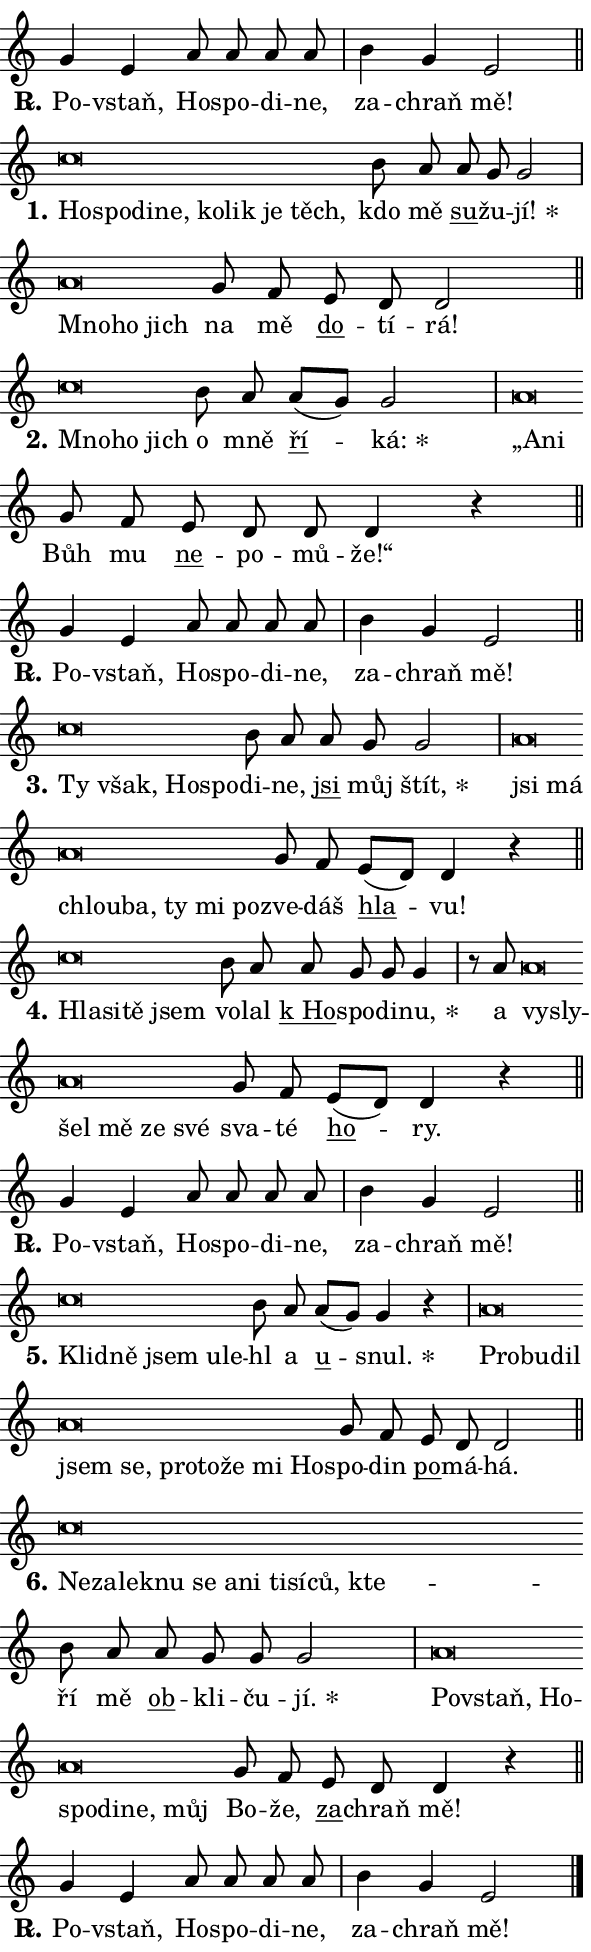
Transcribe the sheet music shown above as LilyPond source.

\version "2.24.0"
\header { tagline = "" }
\paper {
  indent = 0\cm
  top-margin = 0\cm
  right-margin = 0.13\cm % to fit lyric hyphens
  bottom-margin = 0\cm
  left-margin = 0\cm
  paper-width = 10\cm
  page-breaking = #ly:one-page-breaking
  system-system-spacing.basic-distance = #11
  score-system-spacing.basic-distance = #11
  ragged-last = ##f
}


%% Author: Thomas Morley
%% https://lists.gnu.org/archive/html/lilypond-user/2020-05/msg00002.html
#(define (line-position grob)
"Returns position of @var[grob} in current system:
   @code{'start}, if at first time-step
   @code{'end}, if at last time-step
   @code{'middle} otherwise
"
  (let* ((col (ly:item-get-column grob))
         (ln (ly:grob-object col 'left-neighbor))
         (rn (ly:grob-object col 'right-neighbor))
         (col-to-check-left (if (ly:grob? ln) ln col))
         (col-to-check-right (if (ly:grob? rn) rn col))
         (break-dir-left
           (and
             (ly:grob-property col-to-check-left 'non-musical #f)
             (ly:item-break-dir col-to-check-left)))
         (break-dir-right
           (and
             (ly:grob-property col-to-check-right 'non-musical #f)
             (ly:item-break-dir col-to-check-right))))
        (cond ((eqv? 1 break-dir-left) 'start)
              ((eqv? -1 break-dir-right) 'end)
              (else 'middle))))

#(define (tranparent-at-line-position vctor)
  (lambda (grob)
  "Relying on @code{line-position} select the relevant enry from @var{vctor}.
Used to determine transparency,"
    (case (line-position grob)
      ((end) (not (vector-ref vctor 0)))
      ((middle) (not (vector-ref vctor 1)))
      ((start) (not (vector-ref vctor 2))))))

noteHeadBreakVisibility =
#(define-music-function (break-visibility)(vector?)
"Makes @code{NoteHead}s transparent relying on @var{break-visibility}"
#{
  \override NoteHead.transparent =
    #(tranparent-at-line-position break-visibility)
#})

#(define delete-ledgers-for-transparent-note-heads
  (lambda (grob)
    "Reads whether a @code{NoteHead} is transparent.
If so this @code{NoteHead} is removed from @code{'note-heads} from
@var{grob}, which is supposed to be @code{LedgerLineSpanner}.
As a result ledgers are not printed for this @code{NoteHead}"
    (let* ((nhds-array (ly:grob-object grob 'note-heads))
           (nhds-list
             (if (ly:grob-array? nhds-array)
                 (ly:grob-array->list nhds-array)
                 '()))
           ;; Relies on the transparent-property being done before
           ;; Staff.LedgerLineSpanner.after-line-breaking is executed.
           ;; This is fragile ...
           (to-keep
             (remove
               (lambda (nhd)
                 (ly:grob-property nhd 'transparent #f))
               nhds-list)))
      ;; TODO find a better method to iterate over grob-arrays, similiar
      ;; to filter/remove etc for lists
      ;; For now rebuilt from scratch
      (set! (ly:grob-object grob 'note-heads)  '())
      (for-each
        (lambda (nhd)
          (ly:pointer-group-interface::add-grob grob 'note-heads nhd))
        to-keep))))

squashNotes = {
  \override NoteHead.X-extent = #'(-0.2 . 0.2)
  \override NoteHead.Y-extent = #'(-0.75 . 0)
  \override NoteHead.stencil =
    #(lambda (grob)
       (let ((pos (ly:grob-property grob 'staff-position)))
         (begin
           (if (< pos -7) (display "ERROR: Lower brevis then expected\n") (display ""))
           (if (<= pos -6) ly:text-interface::print ly:note-head::print))))
}
unSquashNotes = {
  \revert NoteHead.X-extent
  \revert NoteHead.Y-extent
  \revert NoteHead.stencil
}

hideNotes = \noteHeadBreakVisibility #begin-of-line-visible
unHideNotes = \noteHeadBreakVisibility #all-visible

% work-around for resetting accidentals
% https://lilypond.org/doc/v2.23/Documentation/notation/displaying-rhythms#unmetered-music
cadenzaMeasure = {
  \cadenzaOff
  \partial 1024 s1024
  \cadenzaOn
}

#(define-markup-command (accent layout props text) (markup?)
  "Underline accented syllable"
  (interpret-markup layout props
    #{\markup \override #'(offset . 4.3) \underline { #text }#}))

responsum = \markup \concat {
  "R" \hspace #-1.05 \path #0.1 #'((moveto 0 0.07) (lineto 0.9 0.8)) \hspace #0.05 "."
}

spaceSize = #0.6828661417322834 % exact space size for TeX Gyre Schola

\layout {
  \context {
    \Staff
    \remove "Time_signature_engraver"
    \override LedgerLineSpanner.after-line-breaking = #delete-ledgers-for-transparent-note-heads
  }
  \context {
    \Lyrics {
      \override LyricSpace.minimum-distance = \spaceSize
      \override LyricText.font-name = #"TeX Gyre Schola"
      \override LyricText.font-size = 1
      \override StanzaNumber.font-name = #"TeX Gyre Schola Bold"
      \override StanzaNumber.font-size = 1
    }
  }
  \context {
    \Score 
    \override NoteHead.text =
      #(lambda (grob) 
        (let ((pos (ly:grob-property grob 'staff-position)))
          #{\markup {
            \combine
              \halign #-0.55 \raise #(if (= pos -6) 0 0.5) \override #'(thickness . 2) \draw-line #'(3.2 . 0)
              \musicglyph "noteheads.sM1"
          }#}))
  }
}

% magnetic-lyrics.ily
%
%   written by
%     Jean Abou Samra <jean@abou-samra.fr>
%     Werner Lemberg <wl@gnu.org>
%
%   adapted by
%     Jiri Hon <jiri.hon@gmail.com>
%
% Version 2022-Apr-15

% https://www.mail-archive.com/lilypond-user@gnu.org/msg149350.html

#(define (Left_hyphen_pointer_engraver context)
   "Collect syllable-hyphen-syllable occurrences in lyrics and store
them in properties.  This engraver only looks to the left.  For
example, if the lyrics input is @code{foo -- bar}, it does the
following.

@itemize @bullet
@item
Set the @code{text} property of the @code{LyricHyphen} grob between
@q{foo} and @q{bar} to @code{foo}.

@item
Set the @code{left-hyphen} property of the @code{LyricText} grob with
text @q{foo} to the @code{LyricHyphen} grob between @q{foo} and
@q{bar}.
@end itemize

Use this auxiliary engraver in combination with the
@code{lyric-@/text::@/apply-@/magnetic-@/offset!} hook."
   (let ((hyphen #f)
         (text #f))
     (make-engraver
      (acknowledgers
       ((lyric-syllable-interface engraver grob source-engraver)
        (set! text grob)))
      (end-acknowledgers
       ((lyric-hyphen-interface engraver grob source-engraver)
        ;(when (not (grob::has-interface grob 'lyric-space-interface))
          (set! hyphen grob)));)
      ((stop-translation-timestep engraver)
       (when (and text hyphen)
         (ly:grob-set-object! text 'left-hyphen hyphen))
       (set! text #f)
       (set! hyphen #f)))))

#(define (lyric-text::apply-magnetic-offset! grob)
   "If the space between two syllables is less than the value in
property @code{LyricText@/.details@/.squash-threshold}, move the right
syllable to the left so that it gets concatenated with the left
syllable.

Use this function as a hook for
@code{LyricText@/.after-@/line-@/breaking} if the
@code{Left_@/hyphen_@/pointer_@/engraver} is active."
   (let ((hyphen (ly:grob-object grob 'left-hyphen #f)))
     (when hyphen
       (let ((left-text (ly:spanner-bound hyphen LEFT)))
         (when (grob::has-interface left-text 'lyric-syllable-interface)
           (let* ((common (ly:grob-common-refpoint grob left-text X))
                  (this-x-ext (ly:grob-extent grob common X))
                  (left-x-ext
                   (begin
                     ;; Trigger magnetism for left-text.
                     (ly:grob-property left-text 'after-line-breaking)
                     (ly:grob-extent left-text common X)))
                  ;; `delta` is the gap width between two syllables.
                  (delta (- (interval-start this-x-ext)
                            (interval-end left-x-ext)))
                  (details (ly:grob-property grob 'details))
                  (threshold (assoc-get 'squash-threshold details 0.2)))
             (when (< delta threshold)
               (let* (;; We have to manipulate the input text so that
                      ;; ligatures crossing syllable boundaries are not
                      ;; disabled.  For languages based on the Latin
                      ;; script this is essentially a beautification.
                      ;; However, for non-Western scripts it can be a
                      ;; necessity.
                      (lt (ly:grob-property left-text 'text))
                      (rt (ly:grob-property grob 'text))
                      (is-space (grob::has-interface hyphen 'lyric-space-interface))
                      (space (if is-space " " ""))
                      (extra-delta (if is-space spaceSize 0))
                      ;; Append new syllable.
                      (ltrt-space (if (and (string? lt) (string? rt))
                                (string-append lt space rt)
                                (make-concat-markup (list lt space rt))))
                      ;; Right-align `ltrt` to the right side.
                      (ltrt-space-markup (grob-interpret-markup
                               grob
                               (make-translate-markup
                                (cons (interval-length this-x-ext) 0)
                                (make-right-align-markup ltrt-space)))))
                 (begin
                   ;; Don't print `left-text`.
                   (ly:grob-set-property! left-text 'stencil #f)
                   ;; Set text and stencil (which holds all collected
                   ;; syllables so far) and shift it to the left.
                   (ly:grob-set-property! grob 'text ltrt-space)
                   (ly:grob-set-property! grob 'stencil ltrt-space-markup)
                   (ly:grob-translate-axis! grob (- (- delta extra-delta)) X))))))))))


#(define (lyric-hyphen::displace-bounds-first grob)
   ;; Make very sure this callback isn't triggered too early.
   (let ((left (ly:spanner-bound grob LEFT))
         (right (ly:spanner-bound grob RIGHT)))
     (ly:grob-property left 'after-line-breaking)
     (ly:grob-property right 'after-line-breaking)
     (ly:lyric-hyphen::print grob)))

squashThreshold = #0.4

\layout {
  \context {
    \Lyrics
    \consists #Left_hyphen_pointer_engraver
    \override LyricText.after-line-breaking =
      #lyric-text::apply-magnetic-offset!
    \override LyricHyphen.stencil = #lyric-hyphen::displace-bounds-first
    \override LyricText.details.squash-threshold = \squashThreshold
    \override LyricHyphen.minimum-distance = 0
    \override LyricHyphen.minimum-length = \squashThreshold
  }
}

squashText = \override LyricText.details.squash-threshold = 9999
unSquashText = \override LyricText.details.squash-threshold = \squashThreshold

leftText = \override LyricText.self-alignment-X = #LEFT
unLeftText = \revert LyricText.self-alignment-X

starOffset = #(lambda (grob) 
                (let ((x_offset (ly:self-alignment-interface::aligned-on-x-parent grob)))
                  (if (= x_offset 0) 0 (+ x_offset 1.2))))

star = #(define-music-function (syllable)(string?)
"Append star separator at the end of a syllable"
#{
  \once \override LyricText.X-offset = #starOffset
  \lyricmode { \markup {
    #syllable
    \override #'((font-name . "TeX Gyre Schola Bold")) \hspace #0.2 \lower #0.65 \larger "*"
  } }
#})

starAccent = #(define-music-function (syllable)(string?)
"Append star separator at the end of a syllable and make accent"
#{
  \once \override LyricText.X-offset = #starOffset
  \lyricmode { \markup {
    \accent #syllable
    \override #'((font-name . "TeX Gyre Schola Bold")) \hspace #0.2 \lower #0.65 \larger "*"
  } }
#})

breath = #(define-music-function (syllable)(string?)
"Append breathing indicator at the end of a syllable"
#{
  \lyricmode { \markup { #syllable "+" } }
#})

optionalBreath = #(define-music-function (syllable)(string?)
"Append optional breathing indicator at the end of a syllable"
#{
  \lyricmode { \markup { #syllable "(+)" } }
#})


\score {
    <<
        \new Voice = "melody" { \cadenzaOn \key c \major \relative { g'4 e a8 a a a \cadenzaMeasure \bar "|" b4 g e2 \cadenzaMeasure \bar "||" \break } }
        \new Lyrics \lyricsto "melody" { \lyricmode { \set stanza = \responsum
Po -- vstaň, Ho -- spo -- di -- ne, za -- chraň mě! } }
    >>
    \layout {}
}

\score {
    <<
        \new Voice = "melody" { \cadenzaOn \key c \major \relative { \squashNotes c''\breve*1/16 \hideNotes \breve*1/16 \bar "" \breve*1/16 \bar "" \breve*1/16 \bar "" \breve*1/16 \bar "" \breve*1/16 \bar "" \breve*1/16 \breve*1/16 \bar "" \unHideNotes \unSquashNotes b8 a \bar "" a g g2 \cadenzaMeasure \bar "|" \squashNotes a\breve*1/16 \hideNotes \breve*1/16 \breve*1/16 \bar "" \unHideNotes \unSquashNotes g8 f \bar "" e d d2 \cadenzaMeasure \bar "||" \break } }
        \new Lyrics \lyricsto "melody" { \lyricmode { \set stanza = "1."
\leftText Ho -- \squashText spo -- di -- ne, ko -- lik je těch, \unLeftText \unSquashText kdo mě \markup \accent su -- žu -- \star jí! \leftText Mno -- \squashText ho jich \unLeftText \unSquashText na mě \markup \accent do -- tí -- rá! } }
    >>
    \layout {}
}

\score {
    <<
        \new Voice = "melody" { \cadenzaOn \key c \major \relative { \squashNotes c''\breve*1/16 \hideNotes \breve*1/16 \breve*1/16 \bar "" \unHideNotes \unSquashNotes b8 a \bar "" a[( g)] g2 \cadenzaMeasure \bar "|" \squashNotes a\breve*1/16 \hideNotes \breve*1/16 \bar "" \unHideNotes \unSquashNotes g8 f \bar "" e d d d4 r \cadenzaMeasure \bar "||" \break } }
        \new Lyrics \lyricsto "melody" { \lyricmode { \set stanza = "2."
\leftText Mno -- \squashText ho jich \unLeftText \unSquashText o mně \markup \accent ří -- \star ká: \leftText „A -- \squashText ni \unLeftText \unSquashText Bůh mu \markup \accent ne -- po -- mů -- že!“ } }
    >>
    \layout {}
}

\score {
    <<
        \new Voice = "melody" { \cadenzaOn \key c \major \relative { g'4 e a8 a a a \cadenzaMeasure \bar "|" b4 g e2 \cadenzaMeasure \bar "||" \break } }
        \new Lyrics \lyricsto "melody" { \lyricmode { \set stanza = \responsum
Po -- vstaň, Ho -- spo -- di -- ne, za -- chraň mě! } }
    >>
    \layout {}
}

\score {
    <<
        \new Voice = "melody" { \cadenzaOn \key c \major \relative { \squashNotes c''\breve*1/16 \hideNotes \breve*1/16 \bar "" \breve*1/16 \breve*1/16 \bar "" \unHideNotes \unSquashNotes b8 a \bar "" a g g2 \cadenzaMeasure \bar "|" \squashNotes a\breve*1/16 \hideNotes \breve*1/16 \bar "" \breve*1/16 \bar "" \breve*1/16 \bar "" \breve*1/16 \bar "" \breve*1/16 \breve*1/16 \bar "" \unHideNotes \unSquashNotes g8 f \bar "" e[( d)] d4 r \cadenzaMeasure \bar "||" \break } }
        \new Lyrics \lyricsto "melody" { \lyricmode { \set stanza = "3."
\leftText Ty \squashText však, Ho -- spo -- \unLeftText \unSquashText di -- ne, \markup \accent jsi můj \star štít, \leftText jsi \squashText má chlou -- ba, ty mi po -- \unLeftText \unSquashText zve -- dáš \markup \accent hla -- vu! } }
    >>
    \layout {}
}

\score {
    <<
        \new Voice = "melody" { \cadenzaOn \key c \major \relative { \squashNotes c''\breve*1/16 \hideNotes \breve*1/16 \bar "" \breve*1/16 \breve*1/16 \bar "" \unHideNotes \unSquashNotes b8 a \bar "" a g g g4 \cadenzaMeasure \bar "|" r8 a8 \squashNotes a\breve*1/16 \hideNotes \breve*1/16 \bar "" \breve*1/16 \bar "" \breve*1/16 \bar "" \breve*1/16 \breve*1/16 \bar "" \unHideNotes \unSquashNotes g8 f \bar "" e[( d)] d4 r \cadenzaMeasure \bar "||" \break } }
        \new Lyrics \lyricsto "melody" { \lyricmode { \set stanza = "4."
\leftText Hla -- \squashText si -- tě jsem \unLeftText \unSquashText vo -- lal \markup \accent "k Ho" -- spo -- di -- \star nu, a \leftText vy -- \squashText sly -- šel mě ze své \unLeftText \unSquashText sva -- té \markup \accent ho -- ry. } }
    >>
    \layout {}
}

\score {
    <<
        \new Voice = "melody" { \cadenzaOn \key c \major \relative { g'4 e a8 a a a \cadenzaMeasure \bar "|" b4 g e2 \cadenzaMeasure \bar "||" \break } }
        \new Lyrics \lyricsto "melody" { \lyricmode { \set stanza = \responsum
Po -- vstaň, Ho -- spo -- di -- ne, za -- chraň mě! } }
    >>
    \layout {}
}

\score {
    <<
        \new Voice = "melody" { \cadenzaOn \key c \major \relative { \squashNotes c''\breve*1/16 \hideNotes \breve*1/16 \bar "" \breve*1/16 \bar "" \breve*1/16 \breve*1/16 \bar "" \unHideNotes \unSquashNotes b8 a \bar "" a[( g)] g4 r \cadenzaMeasure \bar "|" \squashNotes a\breve*1/16 \hideNotes \breve*1/16 \bar "" \breve*1/16 \bar "" \breve*1/16 \bar "" \breve*1/16 \bar "" \breve*1/16 \bar "" \breve*1/16 \bar "" \breve*1/16 \bar "" \breve*1/16 \breve*1/16 \bar "" \unHideNotes \unSquashNotes g8 f \bar "" e d d2 \cadenzaMeasure \bar "||" \break } }
        \new Lyrics \lyricsto "melody" { \lyricmode { \set stanza = "5."
\leftText Klid -- \squashText ně jsem u -- le -- \unLeftText \unSquashText hl a \markup \accent u -- \star snul. \leftText Pro -- \squashText bu -- dil jsem se, pro -- to -- že mi Ho -- \unLeftText \unSquashText spo -- din \markup \accent po -- má -- há. } }
    >>
    \layout {}
}

\score {
    <<
        \new Voice = "melody" { \cadenzaOn \key c \major \relative { \squashNotes c''\breve*1/16 \hideNotes \breve*1/16 \bar "" \breve*1/16 \bar "" \breve*1/16 \bar "" \breve*1/16 \bar "" \breve*1/16 \bar "" \breve*1/16 \bar "" \breve*1/16 \bar "" \breve*1/16 \bar "" \breve*1/16 \breve*1/16 \bar "" \unHideNotes \unSquashNotes b8 a \bar "" a g g g2 \cadenzaMeasure \bar "|" \squashNotes a\breve*1/16 \hideNotes \breve*1/16 \bar "" \breve*1/16 \bar "" \breve*1/16 \bar "" \breve*1/16 \bar "" \breve*1/16 \breve*1/16 \bar "" \unHideNotes \unSquashNotes g8 f \bar "" e d d4 r \cadenzaMeasure \bar "||" \break } }
        \new Lyrics \lyricsto "melody" { \lyricmode { \set stanza = "6."
\leftText Ne -- \squashText za -- lek -- nu se a -- ni ti -- sí -- ců, kte -- \unLeftText \unSquashText ří mě \markup \accent ob -- kli -- ču -- \star jí. \leftText Po -- \squashText vstaň, Ho -- spo -- di -- ne, můj \unLeftText \unSquashText Bo -- že, \markup \accent za -- chraň mě! } }
    >>
    \layout {}
}

\score {
    <<
        \new Voice = "melody" { \cadenzaOn \key c \major \relative { g'4 e a8 a a a \cadenzaMeasure \bar "|" b4 g e2 \cadenzaMeasure \bar "||" \break } \bar "|." }
        \new Lyrics \lyricsto "melody" { \lyricmode { \set stanza = \responsum
Po -- vstaň, Ho -- spo -- di -- ne, za -- chraň mě! } }
    >>
    \layout {}
}
